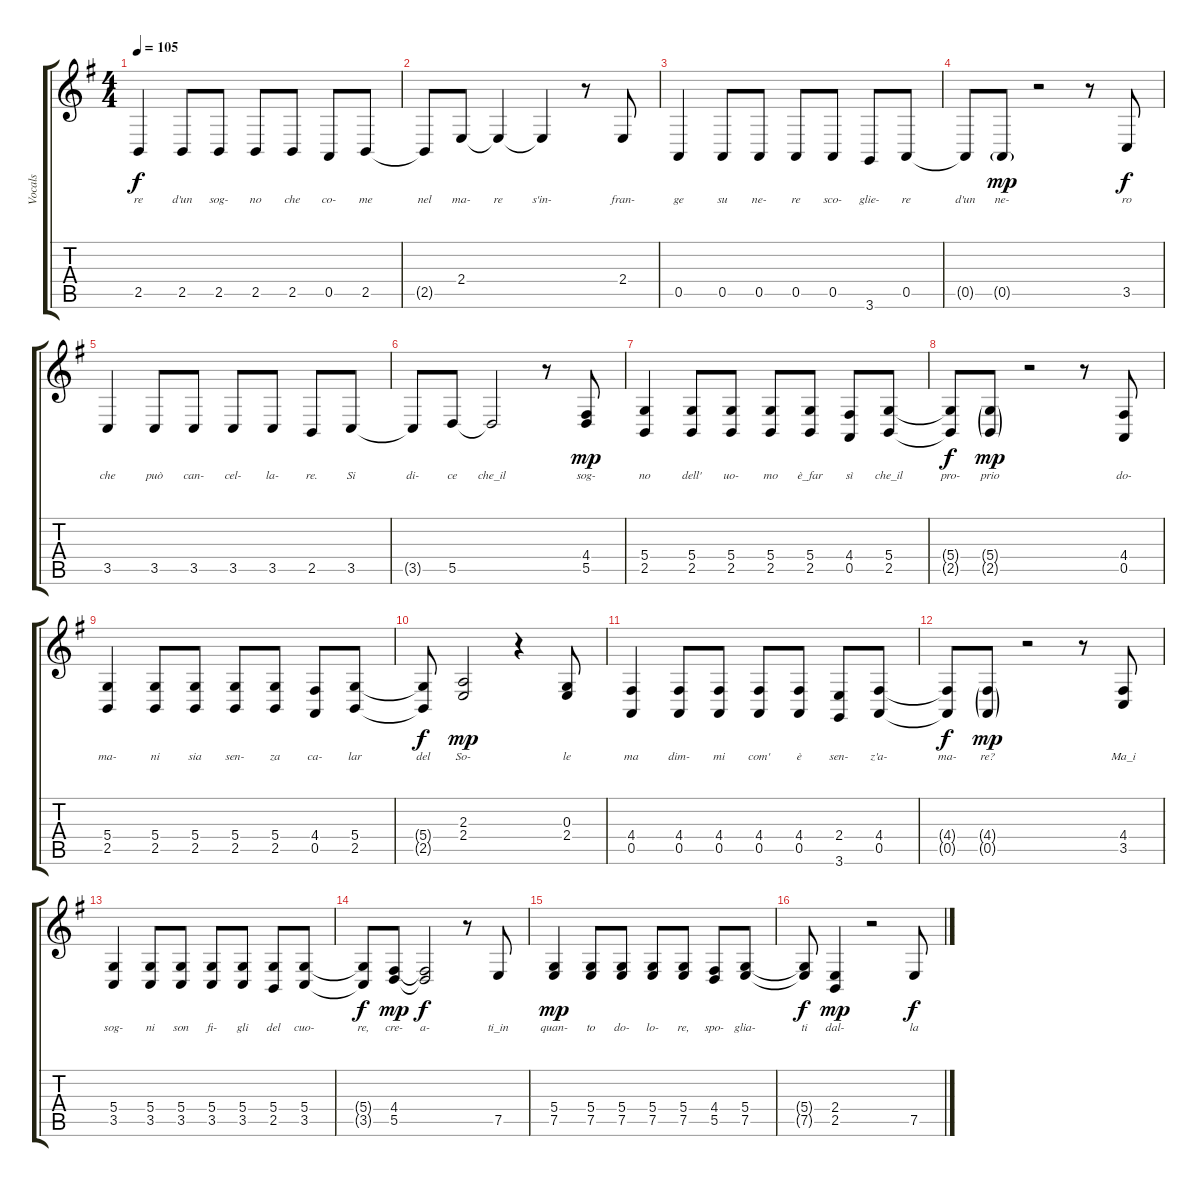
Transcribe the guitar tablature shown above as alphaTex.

\track ("Vocals" "Vocals") {instrument lead6voice}
\staff {score tabs}
\tuning (E4 B3 G3 D3 A2 E2) {hide}
\ts (4 4)
\tempo 105
\clef g2
\ks eminor
2.5.4{lyrics (0 "re") lyrics (1 "") lyrics (2 "") lyrics (3 "") lyrics (4 "") dy f} 2.5.8{lyrics (0 "d'un") lyrics (1 "") lyrics (2 "") lyrics (3 "") lyrics (4 "")} 2.5.8{lyrics (0 "sog-") lyrics (1 "") lyrics (2 "") lyrics (3 "") lyrics (4 "")} 2.5.8{lyrics (0 "no") lyrics (1 "") lyrics (2 "") lyrics (3 "") lyrics (4 "")} 2.5.8{lyrics (0 "che") lyrics (1 "") lyrics (2 "") lyrics (3 "") lyrics (4 "")} 0.5.8{lyrics (0 "co-") lyrics (1 "") lyrics (2 "") lyrics (3 "") lyrics (4 "")} 2.5.8{lyrics (0 "me") lyrics (1 "") lyrics (2 "") lyrics (3 "") lyrics (4 "")} |
2.5{t}.8{lyrics (0 "nel") lyrics (1 "") lyrics (2 "") lyrics (3 "") lyrics (4 "")} 2.4.8{lyrics (0 "ma-") lyrics (1 "") lyrics (2 "") lyrics (3 "") lyrics (4 "")} 2.4{t}.4{lyrics (0 "re") lyrics (1 "") lyrics (2 "") lyrics (3 "") lyrics (4 "")} 2.4{t}.4{lyrics (0 "s'in-") lyrics (1 "") lyrics (2 "") lyrics (3 "") lyrics (4 "")} r.8 2.4.8{lyrics (0 "fran-") lyrics (1 "") lyrics (2 "") lyrics (3 "") lyrics (4 "")} |
0.5.4{lyrics (0 "ge") lyrics (1 "") lyrics (2 "") lyrics (3 "") lyrics (4 "")} 0.5.8{lyrics (0 "su") lyrics (1 "") lyrics (2 "") lyrics (3 "") lyrics (4 "")} 0.5.8{lyrics (0 "ne-") lyrics (1 "") lyrics (2 "") lyrics (3 "") lyrics (4 "")} 0.5.8{lyrics (0 "re") lyrics (1 "") lyrics (2 "") lyrics (3 "") lyrics (4 "")} 0.5.8{lyrics (0 "sco-") lyrics (1 "") lyrics (2 "") lyrics (3 "") lyrics (4 "")} 3.6.8{lyrics (0 "glie-") lyrics (1 "") lyrics (2 "") lyrics (3 "") lyrics (4 "")} 0.5.8{lyrics (0 "re") lyrics (1 "") lyrics (2 "") lyrics (3 "") lyrics (4 "")} |
0.5{t}.8{lyrics (0 "d'un") lyrics (1 "") lyrics (2 "") lyrics (3 "") lyrics (4 "")} 0.5{g}.8{lyrics (0 "ne-") lyrics (1 "") lyrics (2 "") lyrics (3 "") lyrics (4 "") dy mp} r.2 r.8 3.5.8{lyrics (0 "ro") lyrics (1 "") lyrics (2 "") lyrics (3 "") lyrics (4 "") dy f} |
3.5.4{lyrics (0 "che") lyrics (1 "") lyrics (2 "") lyrics (3 "") lyrics (4 "")} 3.5.8{lyrics (0 "può") lyrics (1 "") lyrics (2 "") lyrics (3 "") lyrics (4 "")} 3.5.8{lyrics (0 "can-") lyrics (1 "") lyrics (2 "") lyrics (3 "") lyrics (4 "")} 3.5.8{lyrics (0 "cel-") lyrics (1 "") lyrics (2 "") lyrics (3 "") lyrics (4 "")} 3.5.8{lyrics (0 "la-") lyrics (1 "") lyrics (2 "") lyrics (3 "") lyrics (4 "")} 2.5.8{lyrics (0 "re.") lyrics (1 "") lyrics (2 "") lyrics (3 "") lyrics (4 "")} 3.5.8{lyrics (0 "Si") lyrics (1 "") lyrics (2 "") lyrics (3 "") lyrics (4 "")} |
3.5{t}.8{lyrics (0 "di-") lyrics (1 "") lyrics (2 "") lyrics (3 "") lyrics (4 "")} 5.5.8{lyrics (0 "ce") lyrics (1 "") lyrics (2 "") lyrics (3 "") lyrics (4 "")} 5.5{t}.2{lyrics (0 "che_il") lyrics (1 "") lyrics (2 "") lyrics (3 "") lyrics (4 "")} r.8{volume 11} (4.4 5.5).8{lyrics (0 "sog-") lyrics (1 "") lyrics (2 "") lyrics (3 "") lyrics (4 "") dy mp} |
(5.4 2.5).4{lyrics (0 "no") lyrics (1 "") lyrics (2 "") lyrics (3 "") lyrics (4 "")} (5.4 2.5).8{lyrics (0 "dell'") lyrics (1 "") lyrics (2 "") lyrics (3 "") lyrics (4 "")} (5.4 2.5).8{lyrics (0 "uo-") lyrics (1 "") lyrics (2 "") lyrics (3 "") lyrics (4 "")} (5.4 2.5).8{lyrics (0 "mo") lyrics (1 "") lyrics (2 "") lyrics (3 "") lyrics (4 "")} (5.4 2.5).8{lyrics (0 "è_far") lyrics (1 "") lyrics (2 "") lyrics (3 "") lyrics (4 "")} (4.4 0.5).8{lyrics (0 "sì") lyrics (1 "") lyrics (2 "") lyrics (3 "") lyrics (4 "")} (5.4 2.5).8{lyrics (0 "che_il") lyrics (1 "") lyrics (2 "") lyrics (3 "") lyrics (4 "")} |
(5.4{t} 2.5{t}).8{lyrics (0 "pro-") lyrics (1 "") lyrics (2 "") lyrics (3 "") lyrics (4 "") dy f} (5.4{g} 2.5{g}).8{lyrics (0 "prio") lyrics (1 "") lyrics (2 "") lyrics (3 "") lyrics (4 "") dy mp} r.2 r.8 (4.4 0.5).8{lyrics (0 "do-") lyrics (1 "") lyrics (2 "") lyrics (3 "") lyrics (4 "")} |
(5.4 2.5).4{lyrics (0 "ma-") lyrics (1 "") lyrics (2 "") lyrics (3 "") lyrics (4 "")} (5.4 2.5).8{lyrics (0 "ni") lyrics (1 "") lyrics (2 "") lyrics (3 "") lyrics (4 "")} (5.4 2.5).8{lyrics (0 "sia") lyrics (1 "") lyrics (2 "") lyrics (3 "") lyrics (4 "")} (5.4 2.5).8{lyrics (0 "sen-") lyrics (1 "") lyrics (2 "") lyrics (3 "") lyrics (4 "")} (5.4 2.5).8{lyrics (0 "za") lyrics (1 "") lyrics (2 "") lyrics (3 "") lyrics (4 "")} (4.4 0.5).8{lyrics (0 "ca-") lyrics (1 "") lyrics (2 "") lyrics (3 "") lyrics (4 "")} (5.4 2.5).8{lyrics (0 "lar") lyrics (1 "") lyrics (2 "") lyrics (3 "") lyrics (4 "")} |
(5.4{t} 2.5{t}).8{lyrics (0 "del") lyrics (1 "") lyrics (2 "") lyrics (3 "") lyrics (4 "") dy f} (2.3 2.4).2{lyrics (0 "So-") lyrics (1 "") lyrics (2 "") lyrics (3 "") lyrics (4 "") dy mp} r.4 (0.3 2.4).8{lyrics (0 "le") lyrics (1 "") lyrics (2 "") lyrics (3 "") lyrics (4 "")} |
(4.4 0.5).4{lyrics (0 "ma") lyrics (1 "") lyrics (2 "") lyrics (3 "") lyrics (4 "")} (4.4 0.5).8{lyrics (0 "dim-") lyrics (1 "") lyrics (2 "") lyrics (3 "") lyrics (4 "")} (4.4 0.5).8{lyrics (0 "mi") lyrics (1 "") lyrics (2 "") lyrics (3 "") lyrics (4 "")} (4.4 0.5).8{lyrics (0 "com'") lyrics (1 "") lyrics (2 "") lyrics (3 "") lyrics (4 "")} (4.4 0.5).8{lyrics (0 "è") lyrics (1 "") lyrics (2 "") lyrics (3 "") lyrics (4 "")} (2.4 3.6).8{lyrics (0 "sen-") lyrics (1 "") lyrics (2 "") lyrics (3 "") lyrics (4 "")} (4.4 0.5).8{lyrics (0 "z'a-") lyrics (1 "") lyrics (2 "") lyrics (3 "") lyrics (4 "")} |
(4.4{t} 0.5{t}).8{lyrics (0 "ma-") lyrics (1 "") lyrics (2 "") lyrics (3 "") lyrics (4 "") dy f} (4.4{g} 0.5{g}).8{lyrics (0 "re?") lyrics (1 "") lyrics (2 "") lyrics (3 "") lyrics (4 "") dy mp} r.2 r.8{volume 12} (4.4 3.5).8{lyrics (0 "Ma_i") lyrics (1 "") lyrics (2 "") lyrics (3 "") lyrics (4 "")} |
(5.4 3.5).4{lyrics (0 "sog-") lyrics (1 "") lyrics (2 "") lyrics (3 "") lyrics (4 "")} (5.4 3.5).8{lyrics (0 "ni") lyrics (1 "") lyrics (2 "") lyrics (3 "") lyrics (4 "")} (5.4 3.5).8{lyrics (0 "son") lyrics (1 "") lyrics (2 "") lyrics (3 "") lyrics (4 "")} (5.4 3.5).8{lyrics (0 "fi-") lyrics (1 "") lyrics (2 "") lyrics (3 "") lyrics (4 "")} (5.4 3.5).8{lyrics (0 "gli") lyrics (1 "") lyrics (2 "") lyrics (3 "") lyrics (4 "")} (5.4 2.5).8{lyrics (0 "del") lyrics (1 "") lyrics (2 "") lyrics (3 "") lyrics (4 "")} (5.4 3.5).8{lyrics (0 "cuo-") lyrics (1 "") lyrics (2 "") lyrics (3 "") lyrics (4 "")} |
(5.4{t} 3.5{t}).8{lyrics (0 "re,") lyrics (1 "") lyrics (2 "") lyrics (3 "") lyrics (4 "") dy f} (4.4 5.5).8{lyrics (0 "cre-") lyrics (1 "") lyrics (2 "") lyrics (3 "") lyrics (4 "") dy mp} (4.4{t} 5.5{t}).2{lyrics (0 "a-") lyrics (1 "") lyrics (2 "") lyrics (3 "") lyrics (4 "") dy f} r.8 7.5.8{lyrics (0 "ti_in") lyrics (1 "") lyrics (2 "") lyrics (3 "") lyrics (4 "")} |
(5.4 7.5).4{lyrics (0 "quan-") lyrics (1 "") lyrics (2 "") lyrics (3 "") lyrics (4 "") dy mp} (5.4 7.5).8{lyrics (0 "to") lyrics (1 "") lyrics (2 "") lyrics (3 "") lyrics (4 "")} (5.4 7.5).8{lyrics (0 "do-") lyrics (1 "") lyrics (2 "") lyrics (3 "") lyrics (4 "")} (5.4 7.5).8{lyrics (0 "lo-") lyrics (1 "") lyrics (2 "") lyrics (3 "") lyrics (4 "")} (5.4 7.5).8{lyrics (0 "re,") lyrics (1 "") lyrics (2 "") lyrics (3 "") lyrics (4 "")} (4.4 5.5).8{lyrics (0 "spo-") lyrics (1 "") lyrics (2 "") lyrics (3 "") lyrics (4 "")} (5.4 7.5).8{lyrics (0 "glia-") lyrics (1 "") lyrics (2 "") lyrics (3 "") lyrics (4 "")} |
(5.4{t} 7.5{t}).8{lyrics (0 "ti") lyrics (1 "") lyrics (2 "") lyrics (3 "") lyrics (4 "") dy f} (2.4 2.5).4{lyrics (0 "dal-") lyrics (1 "") lyrics (2 "") lyrics (3 "") lyrics (4 "") dy mp} r.2 7.5.8{lyrics (0 "la") lyrics (1 "") lyrics (2 "") lyrics (3 "") lyrics (4 "") dy f}
